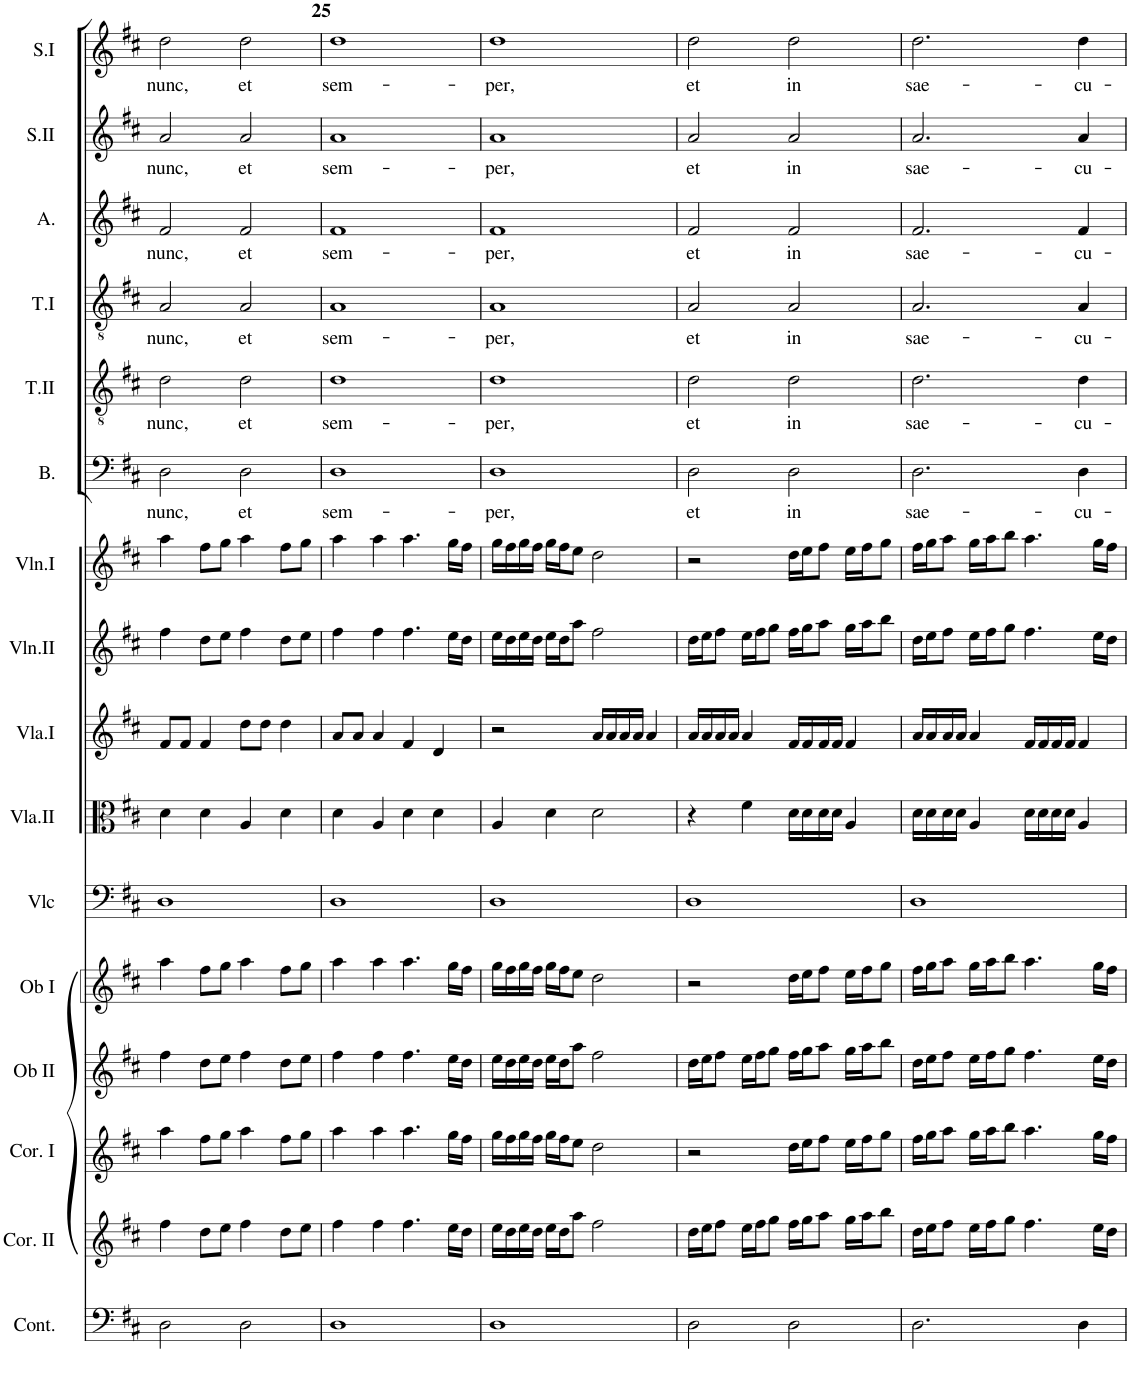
**kern	**kern	**kern	**kern	**kern	**kern	**kern	**kern	**kern	**kern	**kern	**text	**kern	**text	**kern	**text	**kern	**text	**kern	**text	**kern	**text
*part16	*part15	*part14	*part13	*part12	*part11	*part10	*part9	*part8	*part7	*part6	*part6	*part5	*part5	*part4	*part4	*part3	*part3	*part2	*part2	*part1	*part1
*staff16	*staff15	*staff14	*staff13	*staff12	*staff11	*staff10	*staff9	*staff8	*staff7	*staff6	*staff6	*staff5	*staff5	*staff4	*staff4	*staff3	*staff3	*staff2	*staff2	*staff1	*staff1
*I"Continuo	*I"Cornetto II	*I"Cornetto I	*I"Oboe II	*I"Oboe I	*I"Violoncelle	*I"Viola II	*I"Viola I	*I"Violon II	*I"Violon I	*I"Bass	*	*I"Ténor II	*	*I"Tenor	*	*I"Alto	*	*I"Soprano II	*	*I"Soprano I	*
*I'Cont.	*I'Cor. II	*I'Cor. I	*I'Ob II	*I'Ob I	*I'Vlc	*I'Vla.II	*I'Vla.I	*I'Vln.II	*I'Vln.I	*I'B.	*	*I'T.II	*	*	*	*I'A.	*	*I'S.II	*	*I'S.I	*
!!LO:PB:g=z
*clefF4	*clefG2	*clefG2	*clefG2	*clefG2	*clefF4	*clefC3	*clefG2	*clefG2	*clefG2	*clefF4	*	*clefGv2	*	*clefGv2	*	*clefG2	*	*clefG2	*	*clefG2	*
*k[f#c#]	*k[f#c#]	*k[f#c#]	*k[f#c#]	*k[f#c#]	*k[f#c#]	*k[f#c#]	*k[f#c#]	*k[f#c#]	*k[f#c#]	*k[f#c#]	*	*k[f#c#]	*	*k[f#c#]	*	*k[f#c#]	*	*k[f#c#]	*	*k[f#c#]	*
*M2/2	*M2/2	*M2/2	*M2/2	*M2/2	*M2/2	*M2/2	*M2/2	*M2/2	*M2/2	*M2/2	*	*M2/2	*	*M2/2	*	*M2/2	*	*M2/2	*	*M2/2	*
*met(c|)	*met(c|)	*met(c|)	*met(c|)	*met(c|)	*met(c|)	*met(c|)	*met(c|)	*met(c|)	*met(c|)	*met(c|)	*	*met(c|)	*	*met(c|)	*	*met(c|)	*	*met(c|)	*	*met(c|)	*
=24	=24	=24	=24	=24	=24	=24	=24	=24	=24	=24	=24	=24	=24	=24	=24	=24	=24	=24	=24	=24	=24
!	!	!	!	!	!	!	!	!	!	!	!LO:LY:b	!	!LO:LY:b	!	!LO:LY:b	!	!LO:LY:b	!	!LO:LY:b	!	!LO:LY:b
2D\	4ff#\	4aa\	4ff#\	4aa\	1D	4d\	8f#/L	4ff#\	4aa\	2D\	nunc,	2d\	nunc,	2A/	nunc,	2f#/	nunc,	2a/	nunc,	2dd\	nunc,
.	.	.	.	.	.	.	8f#/J	.	.	.	.	.	.	.	.	.	.	.	.	.	.
.	8dd\L	8ff#\L	8dd\L	8ff#\L	.	4d\	4f#/	8dd\L	8ff#\L	.	.	.	.	.	.	.	.	.	.	.	.
.	8ee\J	8gg\J	8ee\J	8gg\J	.	.	.	8ee\J	8gg\J	.	.	.	.	.	.	.	.	.	.	.	.
!	!	!	!	!	!	!	!	!	!	!	!LO:LY:b	!	!LO:LY:b	!	!LO:LY:b	!	!LO:LY:b	!	!LO:LY:b	!	!LO:LY:b
2D\	4ff#\	4aa\	4ff#\	4aa\	.	4A/	8dd\L	4ff#\	4aa\	2D\	et	2d\	et	2A/	et	2f#/	et	2a/	et	2dd\	et
.	.	.	.	.	.	.	8dd\J	.	.	.	.	.	.	.	.	.	.	.	.	.	.
.	8dd\L	8ff#\L	8dd\L	8ff#\L	.	4d\	4dd\	8dd\L	8ff#\L	.	.	.	.	.	.	.	.	.	.	.	.
.	8ee\J	8gg\J	8ee\J	8gg\J	.	.	.	8ee\J	8gg\J	.	.	.	.	.	.	.	.	.	.	.	.
=25	=25	=25	=25	=25	=25	=25	=25	=25	=25	=25	=25	=25	=25	=25	=25	=25	=25	=25	=25	=25	=25
!	!	!	!	!	!	!	!	!	!	!	!LO:LY:b	!	!LO:LY:b	!	!LO:LY:b	!	!LO:LY:b	!	!LO:LY:b	!	!LO:LY:b
1D	4ff#\	4aa\	4ff#\	4aa\	1D	4d\	8a/L	4ff#\	4aa\	1D	sem-	1d	sem-	1A	sem-	1f#	sem-	1a	sem-	1dd	sem-
.	.	.	.	.	.	.	8a/J	.	.	.	.	.	.	.	.	.	.	.	.	.	.
.	4ff#\	4aa\	4ff#\	4aa\	.	4A/	4a/	4ff#\	4aa\	.	.	.	.	.	.	.	.	.	.	.	.
.	4.ff#\	4.aa\	4.ff#\	4.aa\	.	4d\	4f#/	4.ff#\	4.aa\	.	.	.	.	.	.	.	.	.	.	.	.
.	.	.	.	.	.	4d\	4d/	.	.	.	.	.	.	.	.	.	.	.	.	.	.
.	16ee\LL	16gg\LL	16ee\LL	16gg\LL	.	.	.	16ee\LL	16gg\LL	.	.	.	.	.	.	.	.	.	.	.	.
.	16dd\JJ	16ff#\JJ	16dd\JJ	16ff#\JJ	.	.	.	16dd\JJ	16ff#\JJ	.	.	.	.	.	.	.	.	.	.	.	.
=26	=26	=26	=26	=26	=26	=26	=26	=26	=26	=26	=26	=26	=26	=26	=26	=26	=26	=26	=26	=26	=26
!	!	!	!	!	!	!	!	!	!	!	!LO:LY:b	!	!LO:LY:b	!	!LO:LY:b	!	!LO:LY:b	!	!LO:LY:b	!	!LO:LY:b
1D	16ee\LL	16gg\LL	16ee\LL	16gg\LL	1D	4A/	2r	16ee\LL	16gg\LL	1D	-per,	1d	-per,	1A	-per,	1f#	-per,	1a	-per,	1dd	-per,
.	16dd\	16ff#\	16dd\	16ff#\	.	.	.	16dd\	16ff#\	.	.	.	.	.	.	.	.	.	.	.	.
.	16ee\	16gg\	16ee\	16gg\	.	.	.	16ee\	16gg\	.	.	.	.	.	.	.	.	.	.	.	.
.	16dd\JJ	16ff#\JJ	16dd\JJ	16ff#\JJ	.	.	.	16dd\JJ	16ff#\JJ	.	.	.	.	.	.	.	.	.	.	.	.
.	16ee\LL	16gg\LL	16ee\LL	16gg\LL	.	4d\	.	16ee\LL	16gg\LL	.	.	.	.	.	.	.	.	.	.	.	.
.	16dd\J	16ff#\J	16dd\J	16ff#\J	.	.	.	16dd\J	16ff#\J	.	.	.	.	.	.	.	.	.	.	.	.
.	8aa\J	8ee\J	8aa\J	8ee\J	.	.	.	8aa\J	8ee\J	.	.	.	.	.	.	.	.	.	.	.	.
.	2ff#\	2dd\	2ff#\	2dd\	.	2d\	16a/LL	2ff#\	2dd\	.	.	.	.	.	.	.	.	.	.	.	.
.	.	.	.	.	.	.	16a/	.	.	.	.	.	.	.	.	.	.	.	.	.	.
.	.	.	.	.	.	.	16a/	.	.	.	.	.	.	.	.	.	.	.	.	.	.
.	.	.	.	.	.	.	16a/JJ	.	.	.	.	.	.	.	.	.	.	.	.	.	.
.	.	.	.	.	.	.	4a/	.	.	.	.	.	.	.	.	.	.	.	.	.	.
=27	=27	=27	=27	=27	=27	=27	=27	=27	=27	=27	=27	=27	=27	=27	=27	=27	=27	=27	=27	=27	=27
!	!	!	!	!	!	!	!	!	!	!	!LO:LY:b	!	!LO:LY:b	!	!LO:LY:b	!	!LO:LY:b	!	!LO:LY:b	!	!LO:LY:b
2D\	16dd\LL	2r	16dd\LL	2r	1D	4r	16a/LL	16dd\LL	2r	2D\	et	2d\	et	2A/	et	2f#/	et	2a/	et	2dd\	et
.	16ee\J	.	16ee\J	.	.	.	16a/	16ee\J	.	.	.	.	.	.	.	.	.	.	.	.	.
.	8ff#\J	.	8ff#\J	.	.	.	16a/	8ff#\J	.	.	.	.	.	.	.	.	.	.	.	.	.
.	.	.	.	.	.	.	16a/JJ	.	.	.	.	.	.	.	.	.	.	.	.	.	.
.	16ee\LL	.	16ee\LL	.	.	4f#\	4a/	16ee\LL	.	.	.	.	.	.	.	.	.	.	.	.	.
.	16ff#\J	.	16ff#\J	.	.	.	.	16ff#\J	.	.	.	.	.	.	.	.	.	.	.	.	.
.	8gg\J	.	8gg\J	.	.	.	.	8gg\J	.	.	.	.	.	.	.	.	.	.	.	.	.
!	!	!	!	!	!	!	!	!	!	!	!LO:LY:b	!	!LO:LY:b	!	!LO:LY:b	!	!LO:LY:b	!	!LO:LY:b	!	!LO:LY:b
2D\	16ff#\LL	16dd\LL	16ff#\LL	16dd\LL	.	16d\LL	16f#/LL	16ff#\LL	16dd\LL	2D\	in	2d\	in	2A/	in	2f#/	in	2a/	in	2dd\	in
.	16gg\J	16ee\J	16gg\J	16ee\J	.	16d\	16f#/	16gg\J	16ee\J	.	.	.	.	.	.	.	.	.	.	.	.
.	8aa\J	8ff#\J	8aa\J	8ff#\J	.	16d\	16f#/	8aa\J	8ff#\J	.	.	.	.	.	.	.	.	.	.	.	.
.	.	.	.	.	.	16d\JJ	16f#/JJ	.	.	.	.	.	.	.	.	.	.	.	.	.	.
.	16gg\LL	16ee\LL	16gg\LL	16ee\LL	.	4A/	4f#/	16gg\LL	16ee\LL	.	.	.	.	.	.	.	.	.	.	.	.
.	16aa\J	16ff#\J	16aa\J	16ff#\J	.	.	.	16aa\J	16ff#\J	.	.	.	.	.	.	.	.	.	.	.	.
.	8bb\J	8gg\J	8bb\J	8gg\J	.	.	.	8bb\J	8gg\J	.	.	.	.	.	.	.	.	.	.	.	.
=28	=28	=28	=28	=28	=28	=28	=28	=28	=28	=28	=28	=28	=28	=28	=28	=28	=28	=28	=28	=28	=28
!	!	!	!	!	!	!	!	!	!	!	!LO:LY:b	!	!LO:LY:b	!	!LO:LY:b	!	!LO:LY:b	!	!LO:LY:b	!	!LO:LY:b
2.D\	16dd\LL	16ff#\LL	16dd\LL	16ff#\LL	1D	16d\LL	16a/LL	16dd\LL	16ff#\LL	2.D\	sae-	2.d\	sae-	2.A/	sae-	2.f#/	sae-	2.a/	sae-	2.dd\	sae-
.	16ee\J	16gg\J	16ee\J	16gg\J	.	16d\	16a/	16ee\J	16gg\J	.	.	.	.	.	.	.	.	.	.	.	.
.	8ff#\J	8aa\J	8ff#\J	8aa\J	.	16d\	16a/	8ff#\J	8aa\J	.	.	.	.	.	.	.	.	.	.	.	.
.	.	.	.	.	.	16d\JJ	16a/JJ	.	.	.	.	.	.	.	.	.	.	.	.	.	.
.	16ee\LL	16gg\LL	16ee\LL	16gg\LL	.	4A/	4a/	16ee\LL	16gg\LL	.	.	.	.	.	.	.	.	.	.	.	.
.	16ff#\J	16aa\J	16ff#\J	16aa\J	.	.	.	16ff#\J	16aa\J	.	.	.	.	.	.	.	.	.	.	.	.
.	8gg\J	8bb\J	8gg\J	8bb\J	.	.	.	8gg\J	8bb\J	.	.	.	.	.	.	.	.	.	.	.	.
.	4.ff#\	4.aa\	4.ff#\	4.aa\	.	16d\LL	16f#/LL	4.ff#\	4.aa\	.	.	.	.	.	.	.	.	.	.	.	.
.	.	.	.	.	.	16d\	16f#/	.	.	.	.	.	.	.	.	.	.	.	.	.	.
.	.	.	.	.	.	16d\	16f#/	.	.	.	.	.	.	.	.	.	.	.	.	.	.
.	.	.	.	.	.	16d\JJ	16f#/JJ	.	.	.	.	.	.	.	.	.	.	.	.	.	.
!	!	!	!	!	!	!	!	!	!	!	!LO:LY:b	!	!LO:LY:b	!	!LO:LY:b	!	!LO:LY:b	!	!LO:LY:b	!	!LO:LY:b
4D\	.	.	.	.	.	4A/	4f#/	.	.	4D\	-cu-	4d\	-cu-	4A/	-cu-	4f#/	-cu-	4a/	-cu-	4dd\	-cu-
.	16ee\LL	16gg\LL	16ee\LL	16gg\LL	.	.	.	16ee\LL	16gg\LL	.	.	.	.	.	.	.	.	.	.	.	.
.	16dd\JJ	16ff#\JJ	16dd\JJ	16ff#\JJ	.	.	.	16dd\JJ	16ff#\JJ	.	.	.	.	.	.	.	.	.	.	.	.
=	=	=	=	=	=	=	=	=	=	=	=	=	=	=	=	=	=	=	=	=	=
*-	*-	*-	*-	*-	*-	*-	*-	*-	*-	*-	*-	*-	*-	*-	*-	*-	*-	*-	*-	*-	*-
